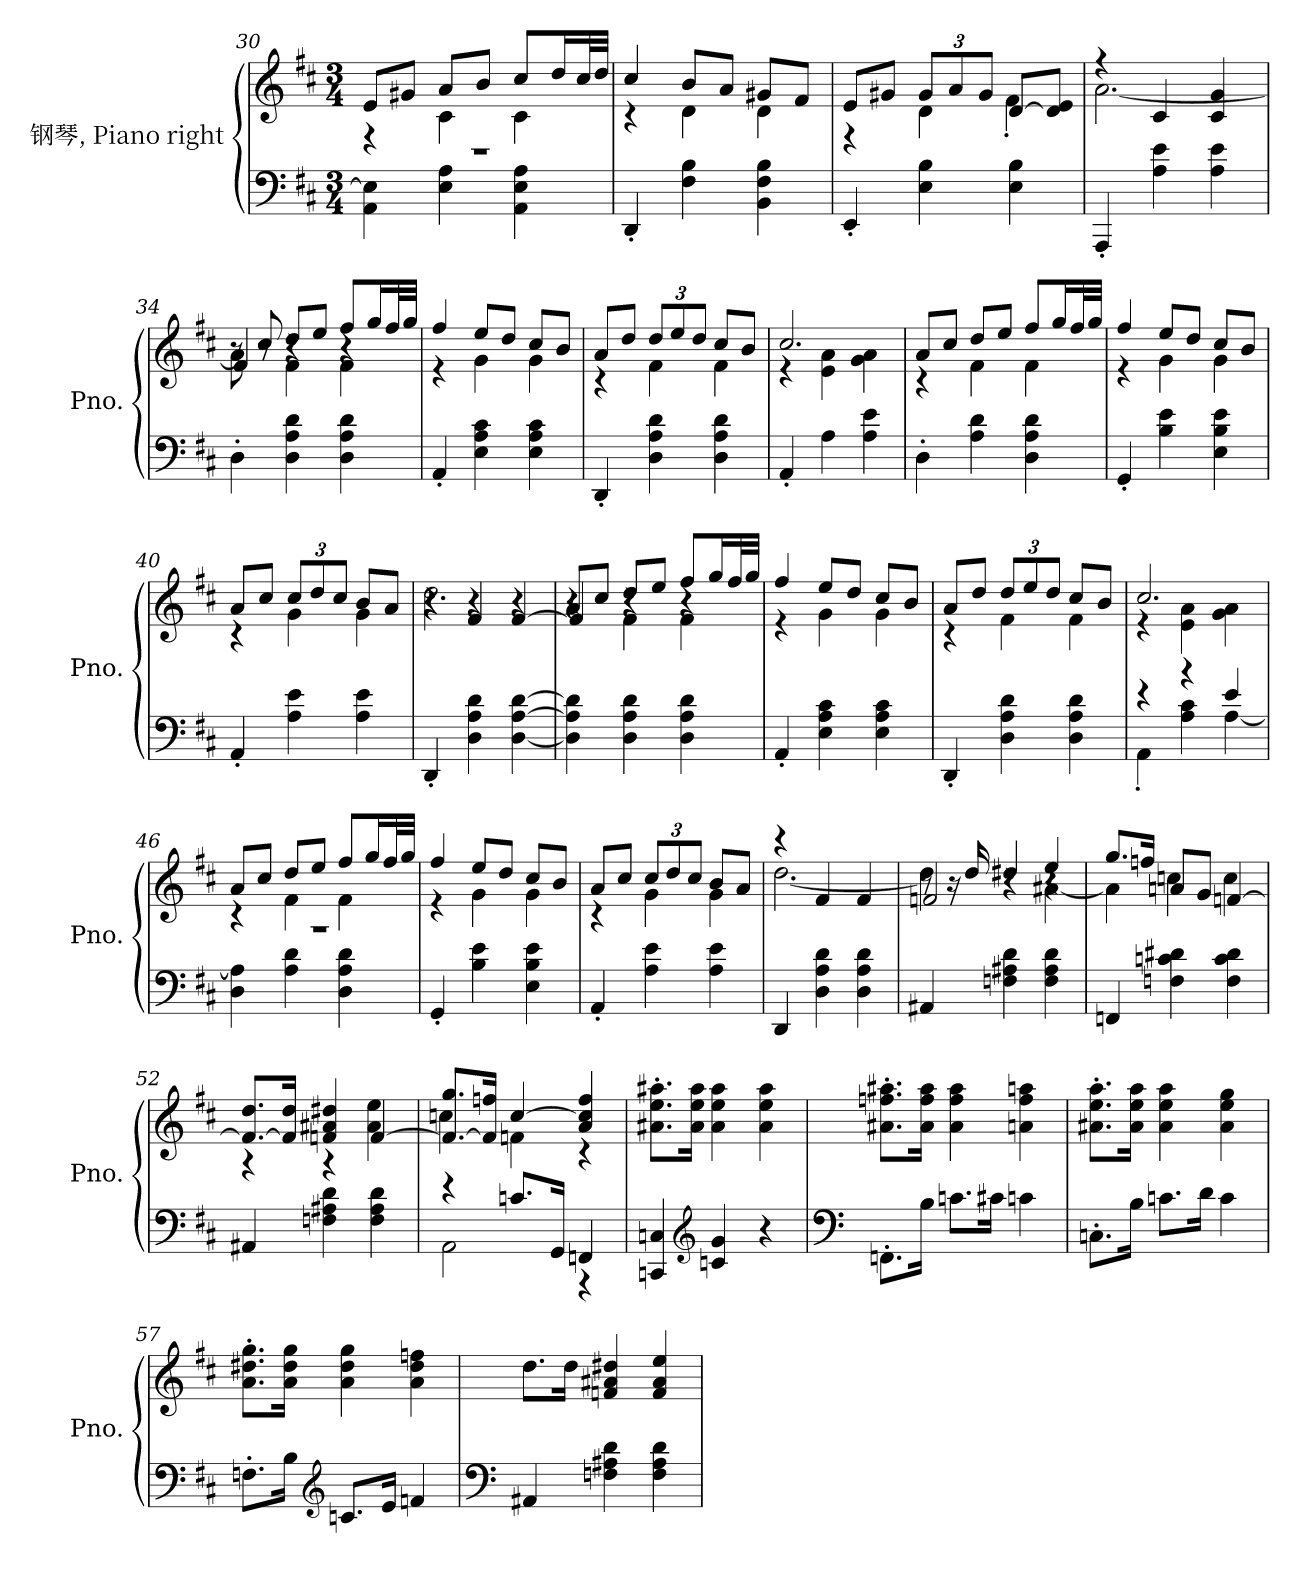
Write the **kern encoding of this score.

**kern	**kern
*part1	*part1
*staff2	*staff1
*I"钢琴, Piano right	*
*I'Pno.	*
!!LO:LB:g=z
*clefF4	*clefG2
*k[f#c#]	*k[f#c#]
*M3/4	*M3/4
*MM194	*MM194
=30	=30
*^	*^
2.r	4AA\ 4E\]	8e/L	4r
.	.	8g#X/J	.
*	*	*MM199	*
.	4E\ 4A\	8a/L	4c#\
.	.	8b/J	.
*	*	*MM193	*
.	4AA\ 4E\ 4A\	8cc#/L	4c#\
*	*	*MM175	*
.	.	16dd/L	.
.	.	32cc#/L	.
.	.	32dd/JJJ	.
*v	*v	*	*
=31	=31	=31
*	*MM190	*
4DD'/	4cc#/	4r
*	*MM194	*
4F#\ 4B\	8b/L	4d\
.	8a/J	.
4BB\ 4F#\ 4B\	8g#X/L	4d\
.	8f#/J	.
=32	=32	=32
*	*MM199	*
4EE'/	8e/L	4r
.	8g#X/J	.
*	*Xbrackettup	*
*	*MM183	*
4E\ 4B\	12g#/L	4d\
.	12a/	.
.	12g#/J	.
*	*MM190	*
4E\ 4B\	[8d/L	4f#'\
.	8d/] 8e/J	.
=33	=33	=33
*	*MM183	*
4AAA'/	4r	[2.a\
*	*MM179	*
4A\ 4e\	4c#/	.
*	*MM170	*
4A\ 4e\	4c#/ 4g/	.
*	*v	*v
=34	=34
*	*MM204
*	*^
*	*	*^
4D'\	8r	8a\]	4f#/
.	8cc#/	8r	.
*	*MM209	*	*
4D\ 4A\ 4d\	8dd/L	4f#\	4r
.	8ee/J	.	.
*	*MM202	*	*
4D\ 4A\ 4d\	8ff#/L	4f#\	4r
*	*MM188	*	*
.	16gg/L	.	.
.	32ff#/L	.	.
.	32gg/JJJ	.	.
*	*v	*v	*v
!!LO:PB:g=z
=35	=35
*	*MM198
*	*^
4AA'/	4ff#/	4r
*	*MM205	*
4E\ 4A\ 4c#\	8ee/L	4g\
.	8dd/J	.
4E\ 4A\ 4c#\	8cc#/L	4g\
.	8b/J	.
=36	=36	=36
*	*MM209	*
4DD'/	8a/L	4r
.	8dd/J	.
*	*MM194	*
4D\ 4A\ 4d\	12dd/L	4f#\
.	12ee/	.
.	12dd/J	.
*	*MM198	*
4D\ 4A\ 4d\	8cc#/L	4f#\
.	8b/J	.
=37	=37	=37
*	*MM192	*
4AA'/	2.cc#/	4r
*	*MM189	*
4A\	.	4e\ 4a\
*	*MM170	*
4A\ 4e\	.	4g\ 4a\
=38	=38	=38
*	*MM204	*
4D'\	8a/L	4r
.	8cc#/J	.
*	*MM209	*
4A\ 4d\	8dd/L	4f#\
.	8ee/J	.
*	*MM202	*
4D\ 4A\ 4d\	8ff#/L	4f#\
*	*MM182	*
.	16gg/L	.
.	32ff#/L	.
.	32gg/JJJ	.
=39	=39	=39
*	*MM198	*
4GG'/	4ff#/	4r
*	*MM205	*
4B\ 4e\	8ee/L	4g\
.	8dd/J	.
4E\ 4B\ 4e\	8cc#/L	4g\
.	8b/J	.
=40	=40	=40
*	*MM209	*
4AA'/	8a/L	4r
.	8cc#/J	.
*	*MM194	*
4A\ 4e\	12cc#/L	4g\
.	12dd/	.
.	12cc#/J	.
*	*MM198	*
4A\ 4e\	8b/L	4g\
.	8a/J	.
*	*v	*v
!!LO:LB:g=z
=41	=41
*	*MM192
*	*^
*	*	*^
4DD'/	4r	2.dd\	4r
*	*MM185	*	*
4D\ 4A\ 4d\	4f#/	.	4r
*	*MM172	*	*
[4D\ [4A\ [4d\	4r	.	[4f#/
=42	=42	=42	=42
*	*MM196	*	*
4D\] 4A\] 4d\]	8a/L	4r	4f#/]
.	8cc#/J	.	.
*	*MM200	*	*
4D\ 4A\ 4d\	8dd/L	4f#\	4r
.	8ee/J	.	.
*	*MM194	*	*
4D\ 4A\ 4d\	8ff#/L	4f#\	4r
*	*MM165	*	*
.	16gg/L	.	.
.	32ff#/L	.	.
.	32gg/JJJ	.	.
*	*v	*v	*v
=43	=43
*	*MM191
*	*^
4AA'/	4ff#/	4r
*	*MM197	*
4E\ 4A\ 4c#\	8ee/L	4g\
.	8dd/J	.
4E\ 4A\ 4c#\	8cc#/L	4g\
.	8b/J	.
=44	=44	=44
*	*MM200	*
4DD'/	8a/L	4r
.	8dd/J	.
*	*MM186	*
4D\ 4A\ 4d\	12dd/L	4f#\
.	12ee/	.
.	12dd/J	.
*	*MM190	*
4D\ 4A\ 4d\	8cc#/L	4f#\
.	8b/J	.
=45	=45	=45
*	*MM181	*
*^	*	*
4r	4AA'\	2.cc#/	4r
*	*	*MM175	*
4r	4A\ 4c#\	.	4e\ 4a\
*	*	*MM161	*
4e/	[4A\	.	4g\ 4a\
=46	=46	=46	=46
*	*	*MM185	*
2.r	4D\ 4A\]	8a/L	4r
.	.	8cc#/J	.
*	*	*MM193	*
.	4A\ 4d\	8dd/L	4f#\
.	.	8ee/J	.
*	*	*MM189	*
.	4D\ 4A\ 4d\	8ff#/L	4f#\
*	*	*MM174	*
.	.	16gg/L	.
.	.	32ff#/L	.
.	.	32gg/JJJ	.
*v	*v	*	*
!!LO:LB:g=z	!!
=47	=47	=47
*	*MM182	*
4GG'/	4ff#/	4r
*	*MM187	*
4B\ 4e\	8ee/L	4g\
.	8dd/J	.
4E\ 4B\ 4e\	8cc#/L	4g\
.	8b/J	.
=48	=48	=48
*	*MM192	*
4AA'/	8a/L	4r
.	8cc#/J	.
*	*MM176	*
4A\ 4e\	12cc#/L	4g\
.	12dd/	.
.	12cc#/J	.
*	*MM185	*
4A\ 4e\	8b/L	4g\
.	8a/J	.
=49	=49	=49
*	*MM178	*
4DD/	4r	[2.dd\
*	*MM169	*
4D\ 4A\ 4d\	4f#/	.
*	*MM155	*
4D\ 4A\ 4d\	4f#/	.
*	*v	*v
=50	=50
*	*MM167
*	*^
*	*	*^
4AA#X/	8r	4dd\]	2fn/
.	16r	.	.
.	16dd/	.	.
4Fn\ 4A#X\ 4d\	4dd#X/	4r	.
*	*MM160	*	*
4F\ 4A#\ 4d\	4ee/	[4a#X\	4r
*	*v	*v	*v
=51	=51
*	*MM169
*	*^
4FFn/	8.gg/L	4a#\]
.	16ffn/Jk	.
4Fn\ 4cn\ 4d#X\	8an/L	4ccn\
.	8g/J	.
*	*MM158	*
4F\ 4c\ 4d#\	[4fn/	4cc\
!!LO:LB:g=z	!!
=52	=52	=52
*	*MM170	*
4AA#X/	8.f/_ 8.dd/L	4r
.	16f/] 16dd/Jk	.
4Fn\ 4A#X\ 4d\	4fn/ 4a#X/ 4dd#X/	4r
*	*MM163	*
4F\ 4A#\ 4d\	[4f/	4a#\ 4ee\
=53	=53	=53
*	*MM170	*
*^	*	*
4r	2AA\	8.f/_ 8.gg/L	4ccn\
.	.	16f/] 16ffn/Jk	.
8.cn/L	.	[4cc/	4fn\
16GG/Jk	.	.	.
*	*	*MM157	*
4FFn/	4r	4a/ 4cc/] 4ff/	4r
*v	*v	*	*
*	*v	*v
=54	=54
*	*MM161
4CCn/ 4Cn/	8.a#X\' 8.ee\' 8.aa#X\'L
*	*MM175
.	16a#\ 16ee\ 16aa#\Jk
*clefG2	*
*	*MM162
4cn/ 4g/	4a#\ 4ee\ 4aa#\
4r	4a#\ 4ee\ 4aa#\
=55	=55
*clefF4	*
*	*MM161
8.FFn'\L	8.a#X\' 8.ffn\' 8.aa#X\'L
*	*MM175
16B\Jk	16a#\ 16ff\ 16aa#\Jk
*	*MM162
8.cn\L	4a#\ 4ff\ 4aa#\
16c#X\Jk	.
4cn\	4an\ 4ff\ 4aan\
!!LO:LB:g=z
=56	=56
*	*MM161
8.Cn'\L	8.a#X\' 8.ee\' 8.aa\'L
*	*MM175
16B\Jk	16a#\ 16ee\ 16aa\Jk
*	*MM162
8.cn\L	4a#\ 4ee\ 4aa\
16d\Jk	.
*	*MM158
4c\	4a#\ 4ee\ 4gg\
=57	=57
8.Fn'\L	8.a\' 8.dd#X\' 8.gg\'L
*	*MM171
16B\Jk	16a\ 16dd#\ 16gg\Jk
*clefG2	*
*	*MM159
8.cn/L	4a\ 4dd#\ 4gg\
16e/Jk	.
*	*MM151
4fn/	4a\ 4dd#\ 4ffn\
=58	=58
*clefF4	*
*	*MM170
4AA#X/	8.dd\L
.	16dd\Jk
4Fn\ 4A#X\ 4d\	4fn/ 4a#X/ 4dd#X/
*	*MM157
4F\ 4A#\ 4d\	4f/ 4a#/ 4ee/
=	=
*-	*-
